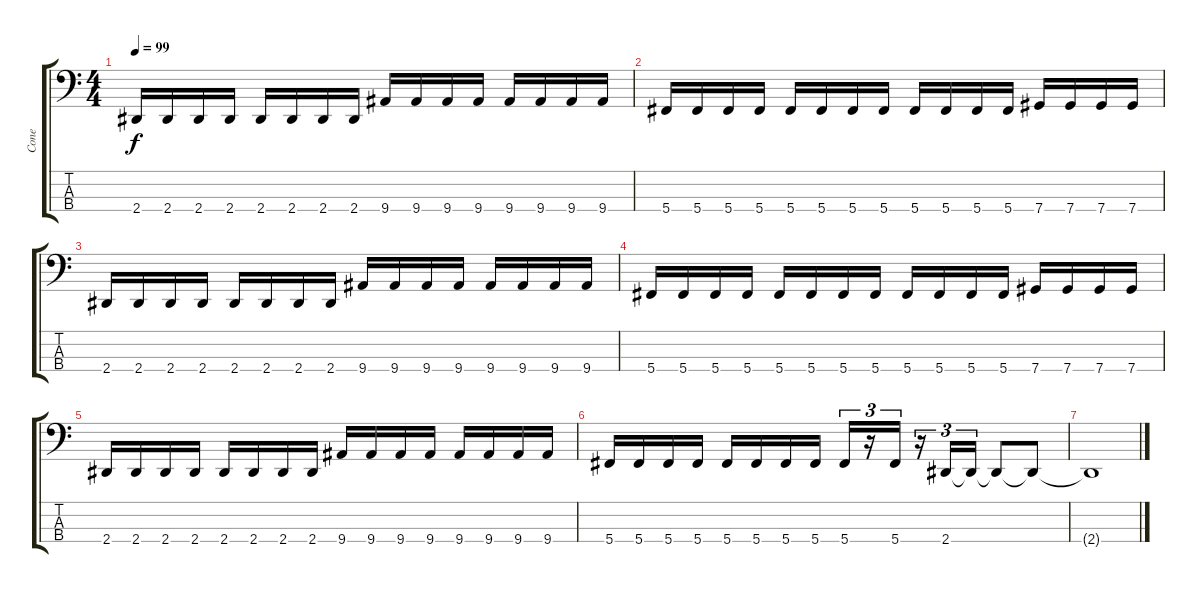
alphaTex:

\track ("Cone" "Cone") {instrument electricbassfinger}
\staff {score tabs}
\tuning (Gb2 Db2 Ab1 Db1) {hide}
\ts (4 4)
\tempo 99
\clef f4
\ks c
2.4.16{dy f} 2.4.16 2.4.16 2.4.16 2.4.16 2.4.16 2.4.16 2.4.16 9.4.16 9.4.16 9.4.16 9.4.16 9.4.16 9.4.16 9.4.16 9.4.16 |
5.4.16 5.4.16 5.4.16 5.4.16 5.4.16 5.4.16 5.4.16 5.4.16 5.4.16 5.4.16 5.4.16 5.4.16 7.4.16 7.4.16 7.4.16 7.4.16 |
2.4.16 2.4.16 2.4.16 2.4.16 2.4.16 2.4.16 2.4.16 2.4.16 9.4.16 9.4.16 9.4.16 9.4.16 9.4.16 9.4.16 9.4.16 9.4.16 |
5.4.16 5.4.16 5.4.16 5.4.16 5.4.16 5.4.16 5.4.16 5.4.16 5.4.16 5.4.16 5.4.16 5.4.16 7.4.16 7.4.16 7.4.16 7.4.16 |
2.4.16 2.4.16 2.4.16 2.4.16 2.4.16 2.4.16 2.4.16 2.4.16 9.4.16 9.4.16 9.4.16 9.4.16 9.4.16 9.4.16 9.4.16 9.4.16 |
5.4.16 5.4.16 5.4.16 5.4.16 5.4.16 5.4.16 5.4.16 5.4.16 5.4.16{tu (3 2)} r.16{tu (3 2)} 5.4.16{tu (3 2)} r.16{tu (3 2)} 2.4.16{tu (3 2)} 2.4{t}.16{tu (3 2)} 2.4{t}.8 2.4{t}.8 |
2.4{t}.1
